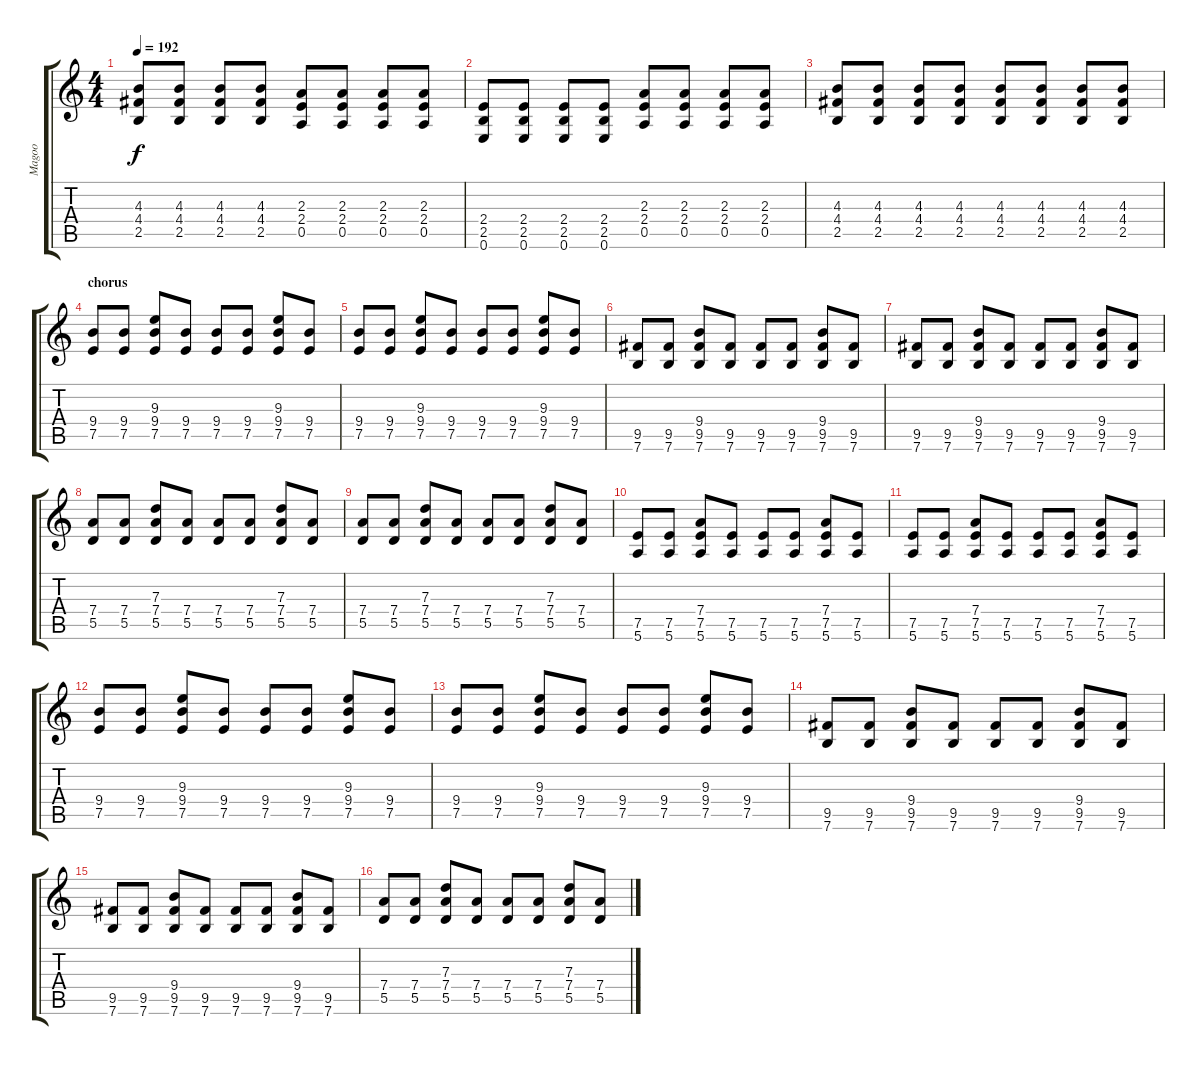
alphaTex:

\track ("Magoo" "Magoo") {instrument overdrivenguitar}
\staff {score tabs}
\tuning (E4 B3 G3 D3 A2 E2) {hide}
\ts (4 4)
\tempo 192
\clef g2
\ks c
(4.3 4.4 2.5).8{dy f} (4.3 4.4 2.5).8 (4.3 4.4 2.5).8 (4.3 4.4 2.5).8 (2.3 2.4 0.5).8 (2.3 2.4 0.5).8 (2.3 2.4 0.5).8 (2.3 2.4 0.5).8 |
(2.4 2.5 0.6).8 (2.4 2.5 0.6).8 (2.4 2.5 0.6).8 (2.4 2.5 0.6).8 (2.3 2.4 0.5).8 (2.3 2.4 0.5).8 (2.3 2.4 0.5).8 (2.3 2.4 0.5).8 |
(4.3 4.4 2.5).8 (4.3 4.4 2.5).8 (4.3 4.4 2.5).8 (4.3 4.4 2.5).8 (4.3 4.4 2.5).8 (4.3 4.4 2.5).8 (4.3 4.4 2.5).8 (4.3 4.4 2.5).8 |
\section ("" "chorus")
(9.4 7.5).8 (9.4 7.5).8 (9.3 9.4 7.5).8 (9.4 7.5).8 (9.4 7.5).8 (9.4 7.5).8 (9.3 9.4 7.5).8 (9.4 7.5).8 |
(9.4 7.5).8 (9.4 7.5).8 (9.3 9.4 7.5).8 (9.4 7.5).8 (9.4 7.5).8 (9.4 7.5).8 (9.3 9.4 7.5).8 (9.4 7.5).8 |
(9.5 7.6).8 (9.5 7.6).8 (9.4 9.5 7.6).8 (9.5 7.6).8 (9.5 7.6).8 (9.5 7.6).8 (9.4 9.5 7.6).8 (9.5 7.6).8 |
(9.5 7.6).8 (9.5 7.6).8 (9.4 9.5 7.6).8 (9.5 7.6).8 (9.5 7.6).8 (9.5 7.6).8 (9.4 9.5 7.6).8 (9.5 7.6).8 |
(7.4 5.5).8 (7.4 5.5).8 (7.3 7.4 5.5).8 (7.4 5.5).8 (7.4 5.5).8 (7.4 5.5).8 (7.3 7.4 5.5).8 (7.4 5.5).8 |
(7.4 5.5).8 (7.4 5.5).8 (7.3 7.4 5.5).8 (7.4 5.5).8 (7.4 5.5).8 (7.4 5.5).8 (7.3 7.4 5.5).8 (7.4 5.5).8 |
(7.5 5.6).8 (7.5 5.6).8 (7.4 7.5 5.6).8 (7.5 5.6).8 (7.5 5.6).8 (7.5 5.6).8 (7.4 7.5 5.6).8 (7.5 5.6).8 |
(7.5 5.6).8 (7.5 5.6).8 (7.4 7.5 5.6).8 (7.5 5.6).8 (7.5 5.6).8 (7.5 5.6).8 (7.4 7.5 5.6).8 (7.5 5.6).8 |
(9.4 7.5).8 (9.4 7.5).8 (9.3 9.4 7.5).8 (9.4 7.5).8 (9.4 7.5).8 (9.4 7.5).8 (9.3 9.4 7.5).8 (9.4 7.5).8 |
(9.4 7.5).8 (9.4 7.5).8 (9.3 9.4 7.5).8 (9.4 7.5).8 (9.4 7.5).8 (9.4 7.5).8 (9.3 9.4 7.5).8 (9.4 7.5).8 |
(9.5 7.6).8 (9.5 7.6).8 (9.4 9.5 7.6).8 (9.5 7.6).8 (9.5 7.6).8 (9.5 7.6).8 (9.4 9.5 7.6).8 (9.5 7.6).8 |
(9.5 7.6).8 (9.5 7.6).8 (9.4 9.5 7.6).8 (9.5 7.6).8 (9.5 7.6).8 (9.5 7.6).8 (9.4 9.5 7.6).8 (9.5 7.6).8 |
(7.4 5.5).8 (7.4 5.5).8 (7.3 7.4 5.5).8 (7.4 5.5).8 (7.4 5.5).8 (7.4 5.5).8 (7.3 7.4 5.5).8 (7.4 5.5).8
